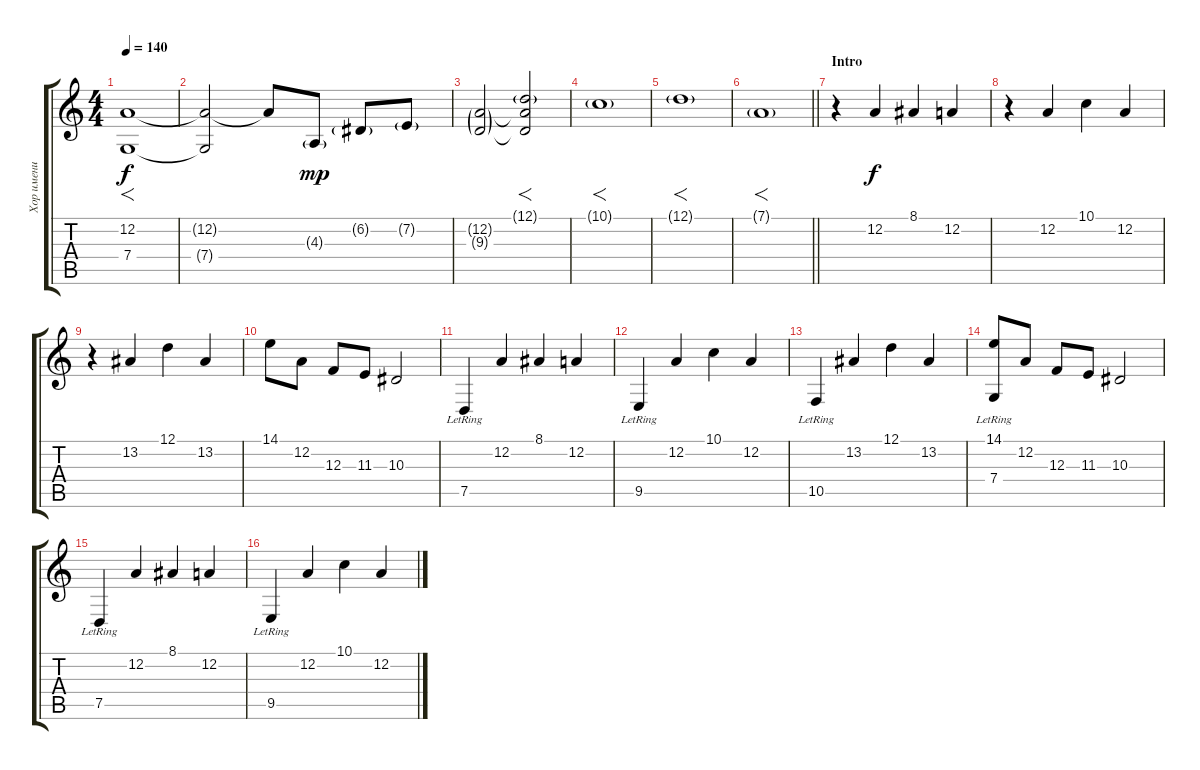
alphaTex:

\track ("Хор имени Императора" "Хор имени ") {instrument choiraahs}
\staff {score tabs}
\tuning (D4 A3 F3 C3 G2 D2) {hide}
\ts (4 4)
\tempo 140
\clef g2
\ks c
(12.2 7.4).1{f dy f instrument choiraahs} |
(12.2{t} 7.4{t}).2 12.2{t}.8 4.3{g}.8{dy mp} 6.2{g}.8 7.2{g}.8 |
(12.2{g} 9.3{g}).2 (12.1{g} 12.2{t} 9.3{t}).2{f} |
10.1{g}.1{f} |
12.1{g}.1{f} |
\barLineRight lightlight
7.1{g}.1{f} |
\section ("" "Intro")
r.4 12.2.4{dy f} 8.1.4 12.2.4 |
r.4 12.2.4 10.1.4 12.2.4 |
r.4 13.2.4 12.1.4 13.2.4 |
14.1.8 12.2.8 12.3.8 11.3.8 10.3.2 |
7.5{lr}.4 12.2.4 8.1.4 12.2.4 |
9.5{lr}.4 12.2.4 10.1.4 12.2.4 |
10.5{lr}.4 13.2.4 12.1.4 13.2.4 |
(14.1 7.4{lr}).8 12.2.8 12.3.8 11.3.8 10.3.2 |
7.5{lr}.4 12.2.4 8.1.4 12.2.4 |
9.5{lr}.4 12.2.4 10.1.4 12.2.4
